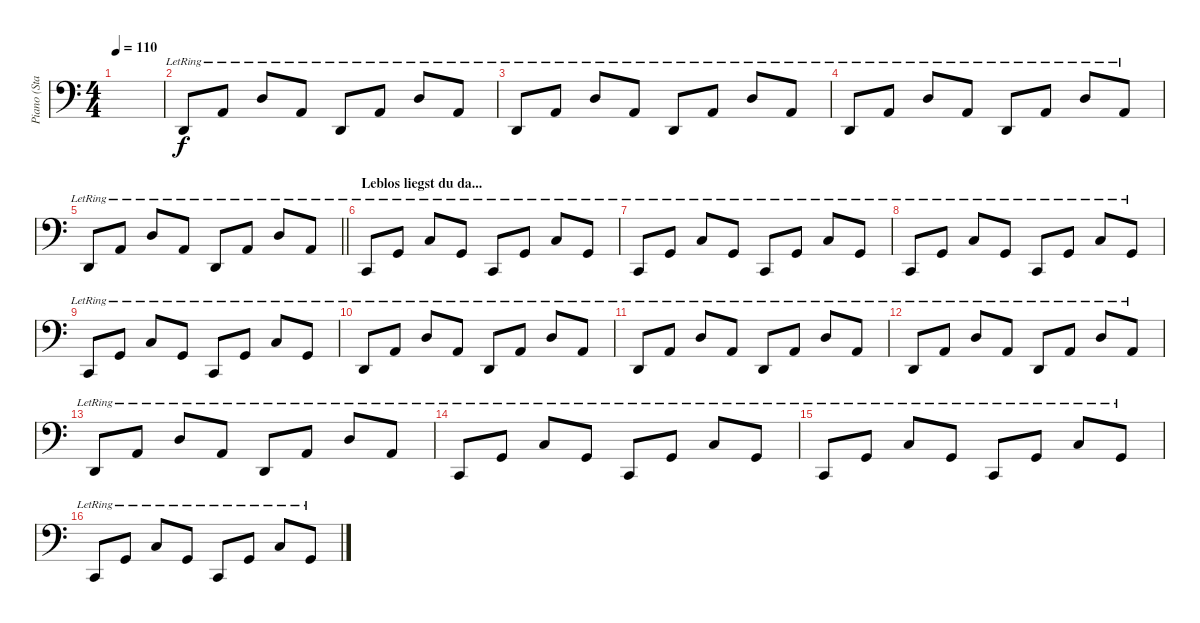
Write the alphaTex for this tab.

\track ("Piano (Staff 2)" "Piano (Sta") {instrument electricgrandpiano}
\staff {score}
\tuning (E4 B3 G3 D3 A2 E2 B1) {hide}
\ts (4 4)
\tempo 110
\clef f4
\ks c
|
3.7{lr}.8 0.5{lr}.8 0.4{lr}.8 0.5{lr}.8 3.7{lr}.8 0.5{lr}.8 0.4{lr}.8 0.5{lr}.8 |
3.7{lr}.8 0.5{lr}.8 0.4{lr}.8 0.5{lr}.8 3.7{lr}.8 0.5{lr}.8 0.4{lr}.8 0.5{lr}.8 |
3.7{lr}.8 0.5{lr}.8 0.4{lr}.8 0.5{lr}.8 3.7{lr}.8 0.5{lr}.8 0.4{lr}.8 0.5{lr}.8 |
\barLineRight lightlight
3.7{lr}.8 0.5{lr}.8 0.4{lr}.8 0.5{lr}.8 3.7{lr}.8 0.5{lr}.8 0.4{lr}.8 0.5{lr}.8 |
\section ("" "Leblos liegst du da...")
1.7{lr}.8 3.6{lr}.8 3.5{lr}.8 3.6{lr}.8 1.7{lr}.8 3.6{lr}.8 3.5{lr}.8 3.6{lr}.8 |
1.7{lr}.8 3.6{lr}.8 3.5{lr}.8 3.6{lr}.8 1.7{lr}.8 3.6{lr}.8 3.5{lr}.8 3.6{lr}.8 |
1.7{lr}.8 3.6{lr}.8 3.5{lr}.8 3.6{lr}.8 1.7{lr}.8 3.6{lr}.8 3.5{lr}.8 3.6{lr}.8 |
1.7{lr}.8 3.6{lr}.8 3.5{lr}.8 3.6{lr}.8 1.7{lr}.8 3.6{lr}.8 3.5{lr}.8 3.6{lr}.8 |
3.7{lr}.8 0.5{lr}.8 0.4{lr}.8 0.5{lr}.8 3.7{lr}.8 0.5{lr}.8 0.4{lr}.8 0.5{lr}.8 |
3.7{lr}.8 0.5{lr}.8 0.4{lr}.8 0.5{lr}.8 3.7{lr}.8 0.5{lr}.8 0.4{lr}.8 0.5{lr}.8 |
3.7{lr}.8 0.5{lr}.8 0.4{lr}.8 0.5{lr}.8 3.7{lr}.8 0.5{lr}.8 0.4{lr}.8 0.5{lr}.8 |
3.7{lr}.8 0.5{lr}.8 0.4{lr}.8 0.5{lr}.8 3.7{lr}.8 0.5{lr}.8 0.4{lr}.8 0.5{lr}.8 |
1.7{lr}.8 3.6{lr}.8 3.5{lr}.8 3.6{lr}.8 1.7{lr}.8 3.6{lr}.8 3.5{lr}.8 3.6{lr}.8 |
1.7{lr}.8 3.6{lr}.8 3.5{lr}.8 3.6{lr}.8 1.7{lr}.8 3.6{lr}.8 3.5{lr}.8 3.6{lr}.8 |
1.7{lr}.8 3.6{lr}.8 3.5{lr}.8 3.6{lr}.8 1.7{lr}.8 3.6{lr}.8 3.5{lr}.8 3.6{lr}.8
